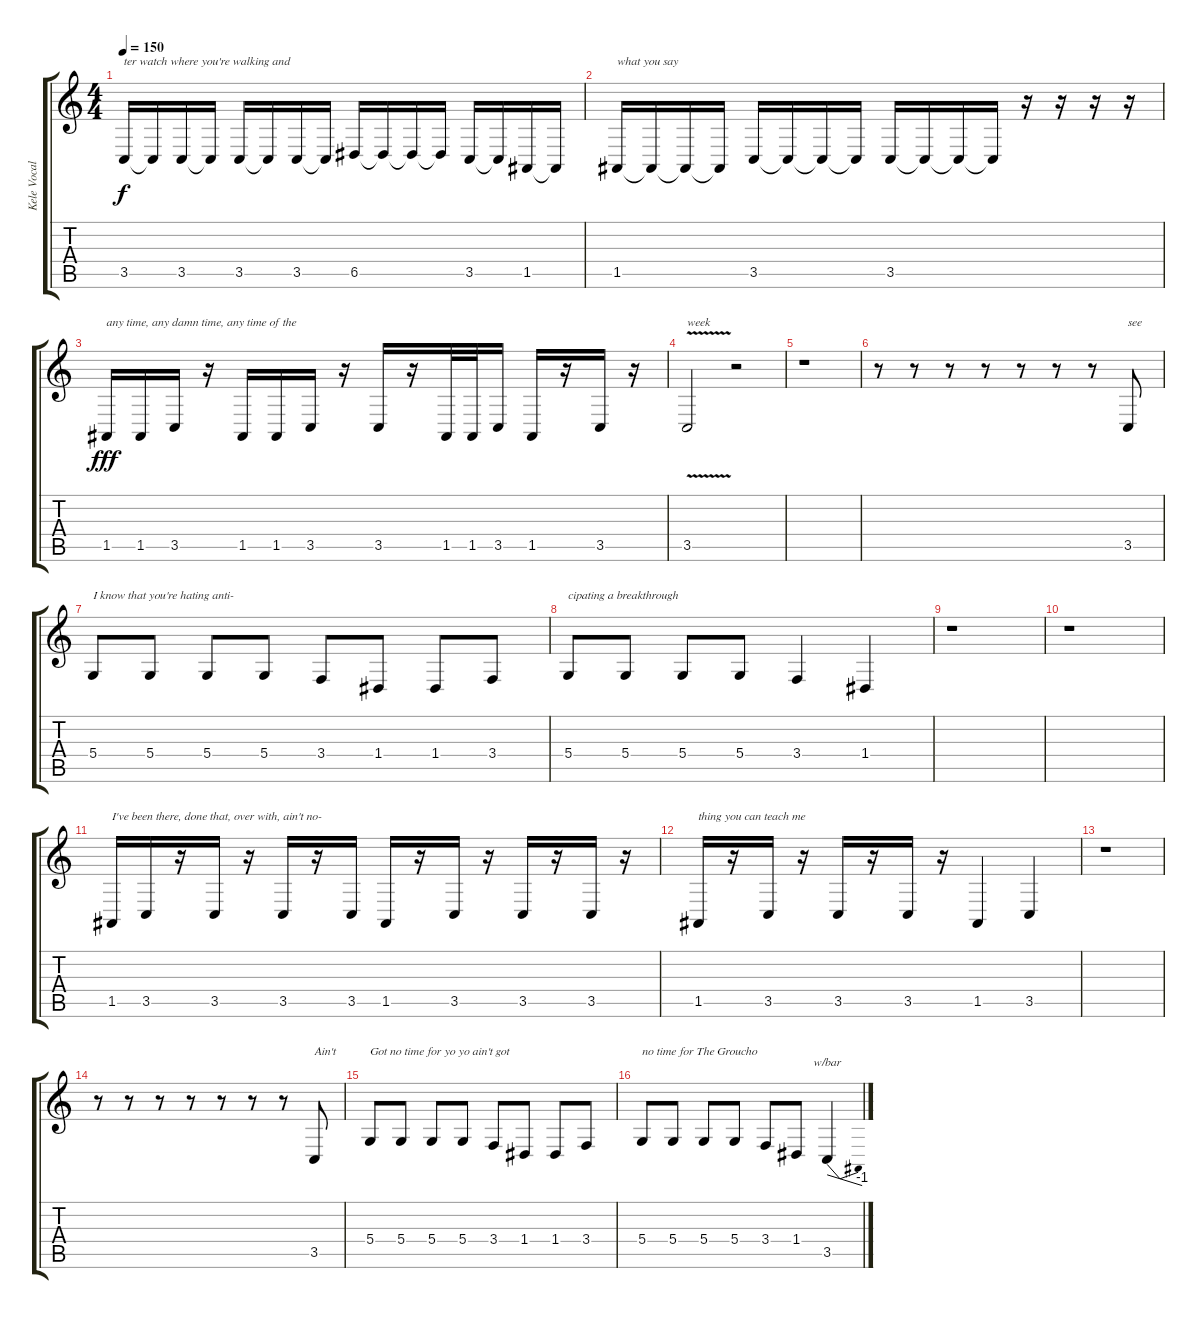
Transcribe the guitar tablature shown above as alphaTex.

\track ("Kele Vocals" "Kele Vocal") {instrument lead1square}
\staff {score tabs}
\tuning (E4 B3 G3 D3 A2 E2) {hide}
\ts (4 4)
\tempo 150
\clef g2
\ks c
3.5.16{txt "ter watch where you're walking and" dy f} 3.5{t}.16 3.5.16 3.5{t}.16 3.5.16 3.5{t}.16 3.5.16 3.5{t}.16 6.5.16 6.5{t}.16 6.5{t}.16 6.5{t}.16 3.5.16 3.5{t}.16 1.5.16 1.5{t}.16 |
1.5.16{txt "what you say"} 1.5{t}.16 1.5{t}.16 1.5{t}.16 3.5.16 3.5{t}.16 3.5{t}.16 3.5{t}.16 3.5.16 3.5{t}.16 3.5{t}.16 3.5{t}.16 r.16 r.16 r.16 r.16 |
1.5.16{txt "any time, any damn time, any time of the" dy fff} 1.5.16 3.5.16 r.16 1.5.16 1.5.16 3.5.16 r.16 3.5.16 r.16 1.5.32 1.5.32 3.5.16 1.5.16 r.16 3.5.16 r.16 |
3.5{v}.2{txt "week"} r.2 |
r.1 |
r.8 r.8 r.8 r.8 r.8 r.8 r.8 3.5.8{txt "see"} |
5.4.8{txt "I know that you're hating anti-"} 5.4.8 5.4.8 5.4.8 3.4.8 1.4.8 1.4.8 3.4.8 |
5.4.8{txt "cipating a breakthrough"} 5.4.8 5.4.8 5.4.8 3.4.4 1.4.4 |
r.1 |
r.1 |
1.5.16{txt "I've been there, done that, over with, ain't no-"} 3.5.16 r.16 3.5.16 r.16 3.5.16 r.16 3.5.16 1.5.16 r.16 3.5.16 r.16 3.5.16 r.16 3.5.16 r.16 |
1.5.16{txt "thing you can teach me"} r.16 3.5.16 r.16 3.5.16 r.16 3.5.16 r.16 1.5.4 3.5.4 |
r.1 |
r.8 r.8 r.8 r.8 r.8 r.8 r.8 3.5.8{txt "Ain't"} |
5.4.8{txt "Got no time for yo yo ain't got"} 5.4.8 5.4.8 5.4.8 3.4.8 1.4.8 1.4.8 3.4.8 |
5.4.8{txt "no time for The Groucho"} 5.4.8 5.4.8 5.4.8 3.4.8 1.4.8 3.5.4{tbe (dive default 0 0 60 -4)}
